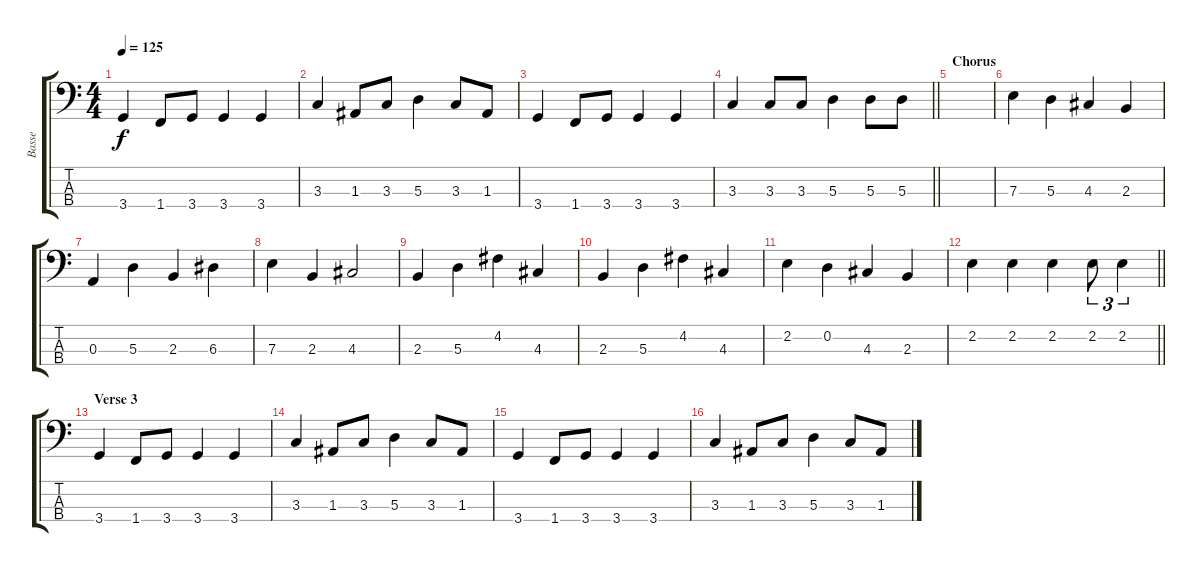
\track ("Basse" "Basse") {instrument electricbassfinger}
\staff {score tabs}
\tuning (G2 D2 A1 E1) {hide}
\ts (4 4)
\tempo 125
\clef f4
\ks c
3.4.4{dy f} 1.4.8 3.4.8 3.4.4 3.4.4 |
3.3.4 1.3.8 3.3.8 5.3.4 3.3.8 1.3.8 |
3.4.4 1.4.8 3.4.8 3.4.4 3.4.4 |
\barLineRight lightlight
3.3.4 3.3.8 3.3.8 5.3.4 5.3.8 5.3.8 |
\section ("" "Chorus")
|
7.3.4 5.3.4 4.3.4 2.3.4 |
0.3.4 5.3.4 2.3.4 6.3.4 |
7.3.4 2.3.4 4.3.2 |
2.3.4 5.3.4 4.2.4 4.3.4 |
2.3.4 5.3.4 4.2.4 4.3.4 |
2.2.4 0.2.4 4.3.4 2.3.4 |
\barLineRight lightlight
2.2.4 2.2.4 2.2.4 2.2.8{tu (3 2)} 2.2.4{tu (3 2)} |
\section ("" "Verse 3")
3.4.4 1.4.8 3.4.8 3.4.4 3.4.4 |
3.3.4 1.3.8 3.3.8 5.3.4 3.3.8 1.3.8 |
3.4.4 1.4.8 3.4.8 3.4.4 3.4.4 |
3.3.4 1.3.8 3.3.8 5.3.4 3.3.8 1.3.8
